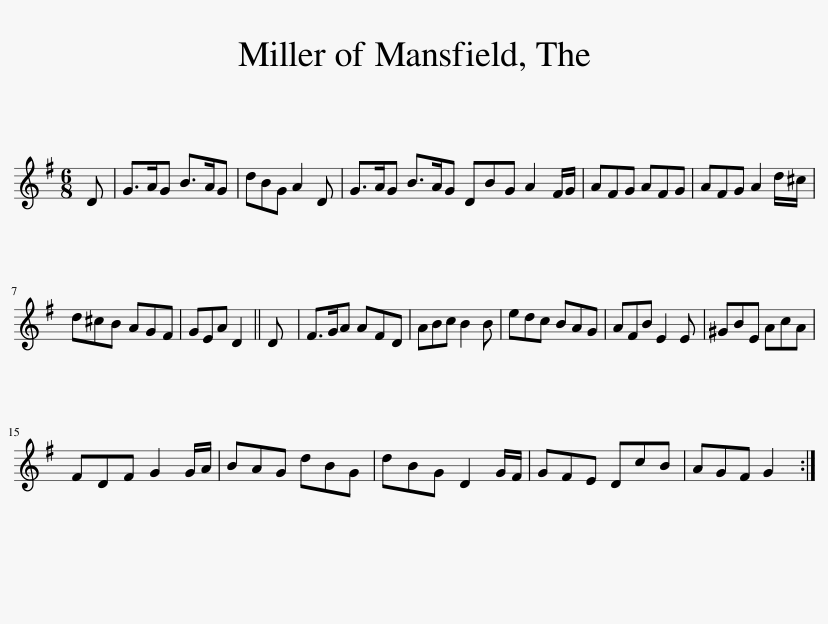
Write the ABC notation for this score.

X:1
L:1/8
M:6/8
I:linebreak $
K:G
V:1 treble
V:1
 D | G>AG B>AG | dBG A2 D | G>AG B>AG DBG A2 F/G/ | AFG AFG | %5
 AFG A2 d/^c/ |$ d^cB AGF | GEA D2 || D | F>GA AFD | %10
 ABc B2 B | edc BAG | AFB E2 E | ^GBE AcA |$ FDF G2 G/A/ | %15
 BAG dBG | dBG D2 G/F/ | GFE DcB | AGF G2 :| %19
